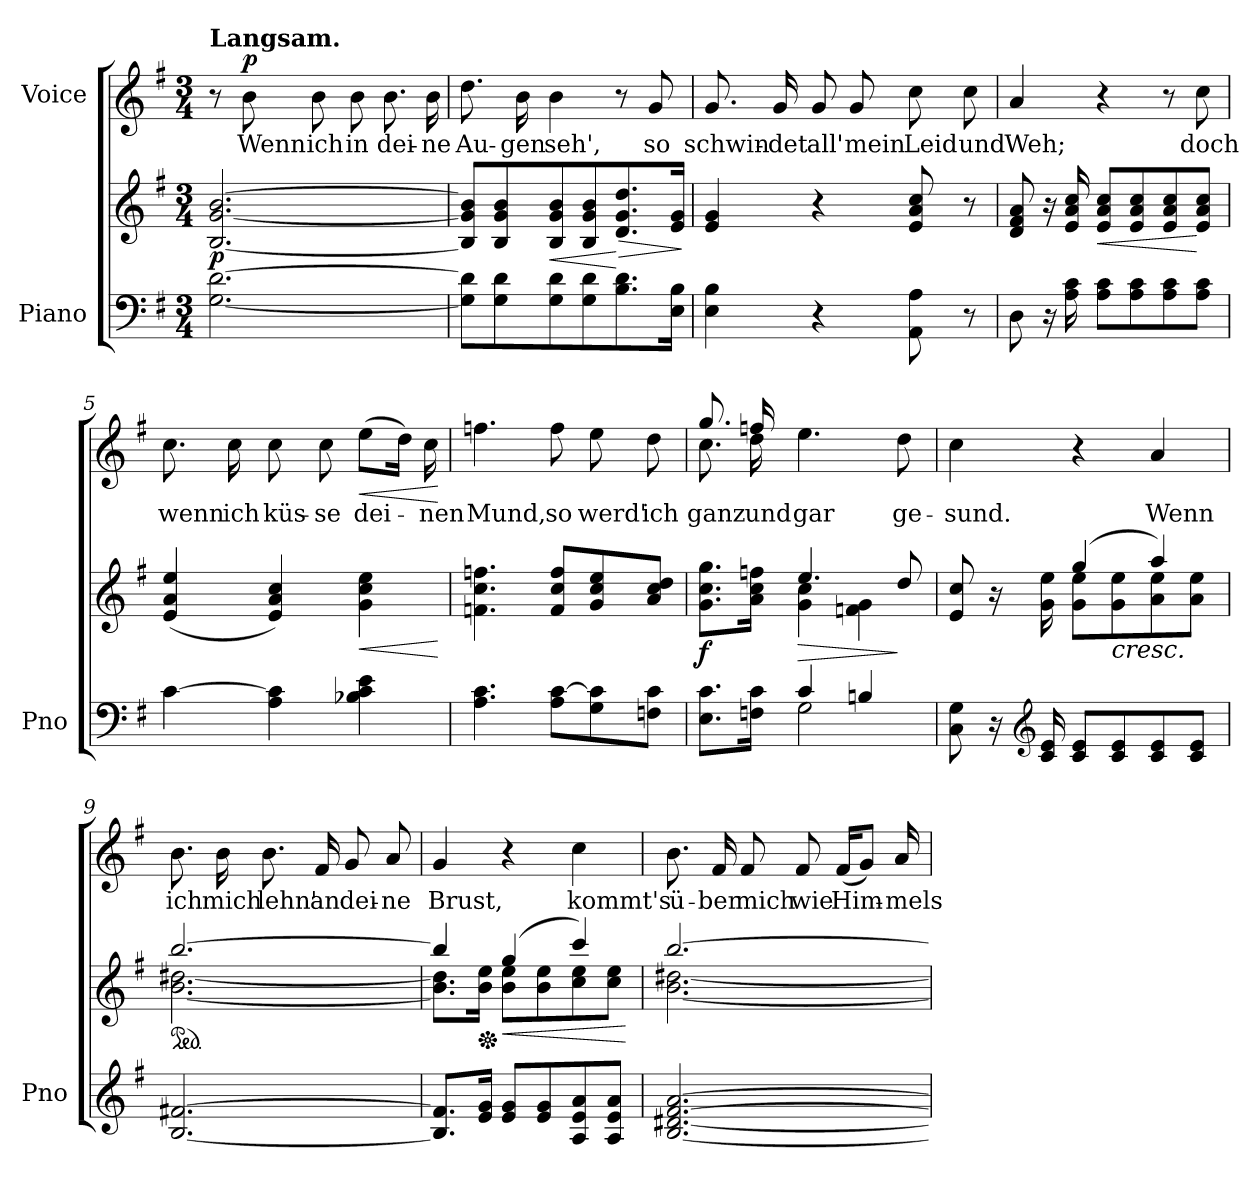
**kern	**kern	**dynam	**kern	**text	**dynam
*part2	*part2	*part2	*part1	*part1	*part1
*staff3	*staff2	*staff2/3	*staff1	*staff1	*staff1
*I"Piano	*	*	*I"Voice	*	*
*I'Pno	*	*	*	*	*
*clefF4	*clefG2	*	*clefG2	*	*
*k[f#]	*k[f#]	*	*k[f#]	*	*
*M3/4	*M3/4	*	*M3/4	*	*
=1	=1	=1	=1	=1	=1
!	!	!	!LO:TX:a:B:t=Langsam.	!	!
!	!	!LO:DY:b	!	!	!
[2.G\ [2.d\	[2.B/ [2.g/ [2.b/	p	8r	.	.
!	!	!	!	!LO:LY:b	!LO:DY:a
.	.	.	8b\	Wenn	p
!	!	!	!	!LO:LY:b	!
.	.	.	8b\	ich	.
!	!	!	!	!LO:LY:b	!
.	.	.	8b\	in	.
!	!	!	!	!LO:LY:b	!
.	.	.	8.b\	dei-	.
!	!	!	!	!LO:LY:b	!
.	.	.	16b\	-ne	.
=2	=2	=2	=2	=2	=2
!	!	!	!	!LO:LY:b	!
8G\] 8d\]L	8B/] 8g/] 8b/]L	.	8.dd\	Au-	.
8G\ 8d\	8B/ 8g/ 8b/	.	.	.	.
!	!	!	!	!LO:LY:b	!
.	.	.	16b\	-gen	.
!	!	!LO:HP:b	!	!LO:LY:b	!
8G\ 8d\	8B/ 8g/ 8b/	<	4b\	seh',	.
8G\ 8d\	8B/ 8g/ 8b/	.	.	.	.
!	!	!LO:HP:n=1:b	!	!	!
8.B\ 8.d\	8.d/ 8.g/ 8.dd/	[ >	8r	.	.
!	!	!	!	!LO:LY:b	!
.	.	.	8g/	so	.
16E\ 16B\Jk	16e/ 16g/Jk	.	.	.	.
.	.	]	.	.	.
=3	=3	=3	=3	=3	=3
!	!	!	!	!LO:LY:b	!
4E\ 4B\	4e/ 4g/	.	8.g/	schwin-	.
!	!	!	!	!LO:LY:b	!
.	.	.	16g/	-det	.
!	!	!	!	!LO:LY:b	!
4r	4r	.	8g/	all'	.
!	!	!	!	!LO:LY:b	!
.	.	.	8g/	mein	.
!	!	!	!	!LO:LY:b	!
8AA\ 8A\	8e/ 8a/ 8cc/	.	8cc\	Leid	.
!	!	!	!	!LO:LY:b	!
8r	8r	.	8cc\	und	.
!!LO:LB:g=z
=4	=4	=4	=4	=4	=4
!	!	!	!	!LO:LY:b	!
8D\	8d/ 8f#/ 8a/	.	4a/	Weh;	.
16r	16r	.	.	.	.
16A\ 16c\	16e/ 16a/ 16cc/	.	.	.	.
!	!	!LO:HP:b	!	!	!
8A\ 8c\L	8e/ 8a/ 8cc/L	<	4r	.	.
8A\ 8c\	8e/ 8a/ 8cc/	.	.	.	.
8A\ 8c\	8e/ 8a/ 8cc/	.	8r	.	.
!	!	!	!	!LO:LY:b	!
8A\ 8c\J	8e/ 8a/ 8cc/J	[	8cc\	doch	.
=5	=5	=5	=5	=5	=5
!	!	!	!	!LO:LY:b	!
[4c\	(>4e/ 4a/ 4ee/	.	8.cc\	wenn	.
!	!	!	!	!LO:LY:b	!
.	.	.	16cc\	ich	.
!	!	!	!	!LO:LY:b	!
4A\ 4c\]	4e/ 4a/ 4cc/)	.	8cc\	küs-	.
!	!	!	!	!LO:LY:b	!
.	.	.	8cc\	-se	.
!	!	!LO:HP:b	!	!LO:LY:b	!LO:HP:b
4B-X\ 4c\ 4e\	4g\ 4cc\ 4ee\	<	(8ee\L	dei-	<
.	.	.	16dd\Jk)	.	.
!	!	!	!	!LO:LY:b	!
.	.	.	16cc\	-nen	.
.	.	[	.	.	[
=6	=6	=6	=6	=6	=6
!	!	!	!	!LO:LY:b	!
4.A\ 4.c\	4.fn\ 4.cc\ 4.ffn\	.	4.ffn\	Mund,	.
!	!	!	!	!LO:LY:b	!
8A\ [8c\L	8f/ 8cc/ 8ff/L	.	8ff\	so	.
!	!	!	!	!LO:LY:b	!
8G\ 8c\]	8g/ 8cc/ 8ee/	.	8ee\	werd'	.
!	!	!	!	!LO:LY:b	!
8Fn\ 8c\J	8a/ 8cc/ 8dd/J	.	8dd\	ich	.
=7	=7	=7	=7	=7	=7
*^	*^	*	*	*	*
!	!	!	!	!LO:DY:b	!	!LO:LY:b	!
*	*	*	*	*	*^	*	*
8.E\ 8.c\L	4ryy	8.g\ 8.cc\ 8.gg\L	4ryy	f	8.gg/	8.cc\	ganz	.
!	!	!	!	!	!	!	!LO:LY:b	!
16Fn\ 16c\Jk	.	16a\ 16cc\ 16ffn\Jk	.	.	16ffn/	16dd\	und	.
!	!	!	!	!LO:HP:b	!	!	!LO:LY:b	!
4c/	2G\	4.ee/	4g\ 4cc\	>	4.ee\	2ryy	gar	.
4Bn/	.	.	4fn\ 4g\	.	.	.	.	.
!	!	!	!	!	!	!	!LO:LY:b	!
.	.	8dd/	.	]	8dd\	.	ge-	.
*v	*v	*	*	*	*v	*v	*	*
!!LO:LB:g=z
=8	=8	=8	=8	=8	=8	=8
!	!	!	!	!	!LO:LY:b	!
8C\ 8G\	8e/ 8cc/	8ryy	.	4cc\	-sund.	.
16r	16r	16ryy	.	.	.	.
*clefG2	*	*	*	*	*	*
16c/ 16e/	16g\ 16ee\	16ryy	.	.	.	.
8c/ 8e/L	(4gg/	8g\ 8ee\L	.	4r	.	.
!	!	!	!LO:HP:b	!	!	!
8c/ 8e/	.	8g\ 8ee\	<	.	.	.
!	!	!	!	!	!LO:LY:b	!
8c/ 8e/	4aa/)	8a\ 8ee\	.	4a/	Wenn	.
8c/ 8e/J	.	8a\ 8ee\J	.	.	.	.
=9	=9	=9	=9	=9	=9	=9
*	*ped	*	*	*	*	*
!	!	!	!	!	!LO:LY:b	!
[2.B/ [2.f#X/	[2.bb/	[2.b\ [2.dd#X\	.	8.b\	ich	.
!	!	!	!	!	!LO:LY:b	!
.	.	.	.	16b\	mich	.
!	!	!	!	!	!LO:LY:b	!
.	.	.	.	8.b\	lehn'	.
!	!	!	!	!	!LO:LY:b	!
.	.	.	.	16f#/	an	.
!	!	!	!	!	!LO:LY:b	!
.	.	.	.	8g/	dei-	.
!	!	!	!	!	!LO:LY:b	!
.	.	.	.	8a/	-ne	.
=10	=10	=10	=10	=10	=10	=10
!	!	!	!	!	!LO:LY:b	!
8.B/] 8.f#/]L	4bb/]	8.b\] 8.dd#\]L	.	4g/	Brust,	.
*	*Xped	*	*	*	*	*
16e/ 16g/Jk	.	16b\ 16ee\Jk	.	.	.	.
!	!	!	!LO:HP:b	!	!	!
8e/ 8g/L	(4gg/	8b\ 8ee\L	<	4r	.	.
8e/ 8g/	.	8b\ 8ee\	.	.	.	.
!	!	!	!	!	!LO:LY:b	!
8A/ 8e/ 8a/	4ccc/)	8cc\ 8ee\	.	4cc\	kommt's	.
8A/ 8e/ 8a/J	.	8cc\ 8ee\J	.	.	.	.
*	*v	*v	*	*	*	*
.	.	[	.	.	.
=11	=11	=11	=11	=11	=11
*	*^	*	*	*	*
!	!	!	!	!	!LO:LY:b	!
[2.B/ [2.d#X/ [2.f#/ [2.a/	[2.bb/	[2.b\ [2.dd#X\	.	8.b\	ü-	.
!	!	!	!	!	!LO:LY:b	!
.	.	.	.	16f#/	-ber	.
!	!	!	!	!	!LO:LY:b	!
.	.	.	.	8f#/	mich	.
!	!	!	!	!	!LO:LY:b	!
.	.	.	.	8f#/	wie	.
!	!	!	!	!	!LO:LY:b	!
.	.	.	.	(16f#/KL	Him-	.
.	.	.	.	8g/J)	.	.
!	!	!	!	!	!LO:LY:b	!
.	.	.	.	16a/	-mels-	.
*	*v	*v	*	*	*	*
.	.	[	.	.	.
=	=	=	=	=	=
*-	*-	*-	*-	*-	*-
